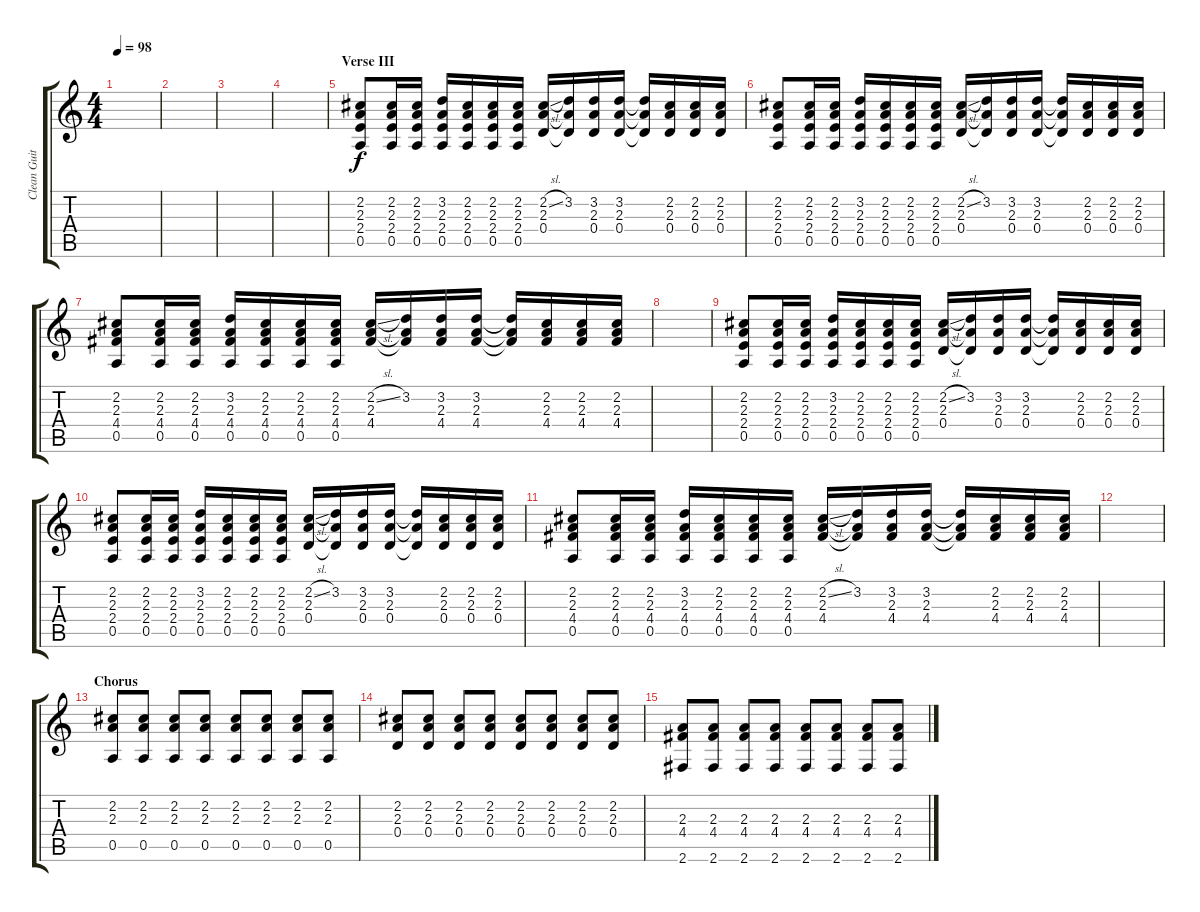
\track ("Clean Guitar" "Clean Guit") {instrument electricguitarclean}
\staff {score tabs}
\tuning (E4 B3 G3 D3 A2 E2) {hide}
\ts (4 4)
\tempo 98
\clef g2
\ks c
|
|
|
|
\section ("" "Verse III")
(2.2 2.3 2.4 0.5).8 (2.2 2.3 2.4 0.5).16 (2.2 2.3 2.4 0.5).16 (3.2 2.3 2.4 0.5).16 (2.2 2.3 2.4 0.5).16 (2.2 2.3 2.4 0.5).16 (2.2 2.3 2.4 0.5).16 (2.2{sl} 2.3 0.4).16 (3.2 2.3{t} 0.4{t}).16 (3.2 2.3 0.4).16 (3.2 2.3 0.4).16 (3.2{t} 2.3{t} 0.4{t}).16 (2.2 2.3 0.4).16 (2.2 2.3 0.4).16 (2.2 2.3 0.4).16 |
(2.2 2.3 2.4 0.5).8 (2.2 2.3 2.4 0.5).16 (2.2 2.3 2.4 0.5).16 (3.2 2.3 2.4 0.5).16 (2.2 2.3 2.4 0.5).16 (2.2 2.3 2.4 0.5).16 (2.2 2.3 2.4 0.5).16 (2.2{sl} 2.3 0.4).16 (3.2 2.3{t} 0.4{t}).16 (3.2 2.3 0.4).16 (3.2 2.3 0.4).16 (3.2{t} 2.3{t} 0.4{t}).16 (2.2 2.3 0.4).16 (2.2 2.3 0.4).16 (2.2 2.3 0.4).16 |
(2.2 2.3 4.4 0.5).8 (2.2 2.3 4.4 0.5).16 (2.2 2.3 4.4 0.5).16 (3.2 2.3 4.4 0.5).16 (2.2 2.3 4.4 0.5).16 (2.2 2.3 4.4 0.5).16 (2.2 2.3 4.4 0.5).16 (2.2{sl} 2.3 4.4).16 (3.2 2.3{t} 4.4{t}).16 (3.2 2.3 4.4).16 (3.2 2.3 4.4).16 (3.2{t} 2.3{t} 4.4{t}).16 (2.2 2.3 4.4).16 (2.2 2.3 4.4).16 (2.2 2.3 4.4).16 |
|
(2.2 2.3 2.4 0.5).8 (2.2 2.3 2.4 0.5).16 (2.2 2.3 2.4 0.5).16 (3.2 2.3 2.4 0.5).16 (2.2 2.3 2.4 0.5).16 (2.2 2.3 2.4 0.5).16 (2.2 2.3 2.4 0.5).16 (2.2{sl} 2.3 0.4).16 (3.2 2.3{t} 0.4{t}).16 (3.2 2.3 0.4).16 (3.2 2.3 0.4).16 (3.2{t} 2.3{t} 0.4{t}).16 (2.2 2.3 0.4).16 (2.2 2.3 0.4).16 (2.2 2.3 0.4).16 |
(2.2 2.3 2.4 0.5).8 (2.2 2.3 2.4 0.5).16 (2.2 2.3 2.4 0.5).16 (3.2 2.3 2.4 0.5).16 (2.2 2.3 2.4 0.5).16 (2.2 2.3 2.4 0.5).16 (2.2 2.3 2.4 0.5).16 (2.2{sl} 2.3 0.4).16 (3.2 2.3{t} 0.4{t}).16 (3.2 2.3 0.4).16 (3.2 2.3 0.4).16 (3.2{t} 2.3{t} 0.4{t}).16 (2.2 2.3 0.4).16 (2.2 2.3 0.4).16 (2.2 2.3 0.4).16 |
(2.2 2.3 4.4 0.5).8 (2.2 2.3 4.4 0.5).16 (2.2 2.3 4.4 0.5).16 (3.2 2.3 4.4 0.5).16 (2.2 2.3 4.4 0.5).16 (2.2 2.3 4.4 0.5).16 (2.2 2.3 4.4 0.5).16 (2.2{sl} 2.3 4.4).16 (3.2 2.3{t} 4.4{t}).16 (3.2 2.3 4.4).16 (3.2 2.3 4.4).16 (3.2{t} 2.3{t} 4.4{t}).16 (2.2 2.3 4.4).16 (2.2 2.3 4.4).16 (2.2 2.3 4.4).16 |
|
\section ("" "Chorus")
(2.2 2.3 0.5).8 (2.2 2.3 0.5).8 (2.2 2.3 0.5).8 (2.2 2.3 0.5).8 (2.2 2.3 0.5).8 (2.2 2.3 0.5).8 (2.2 2.3 0.5).8 (2.2 2.3 0.5).8 |
(2.2 2.3 0.4).8 (2.2 2.3 0.4).8 (2.2 2.3 0.4).8 (2.2 2.3 0.4).8 (2.2 2.3 0.4).8 (2.2 2.3 0.4).8 (2.2 2.3 0.4).8 (2.2 2.3 0.4).8 |
(2.3 4.4 2.6).8 (2.3 4.4 2.6).8 (2.3 4.4 2.6).8 (2.3 4.4 2.6).8 (2.3 4.4 2.6).8 (2.3 4.4 2.6).8 (2.3 4.4 2.6).8 (2.3 4.4 2.6).8
